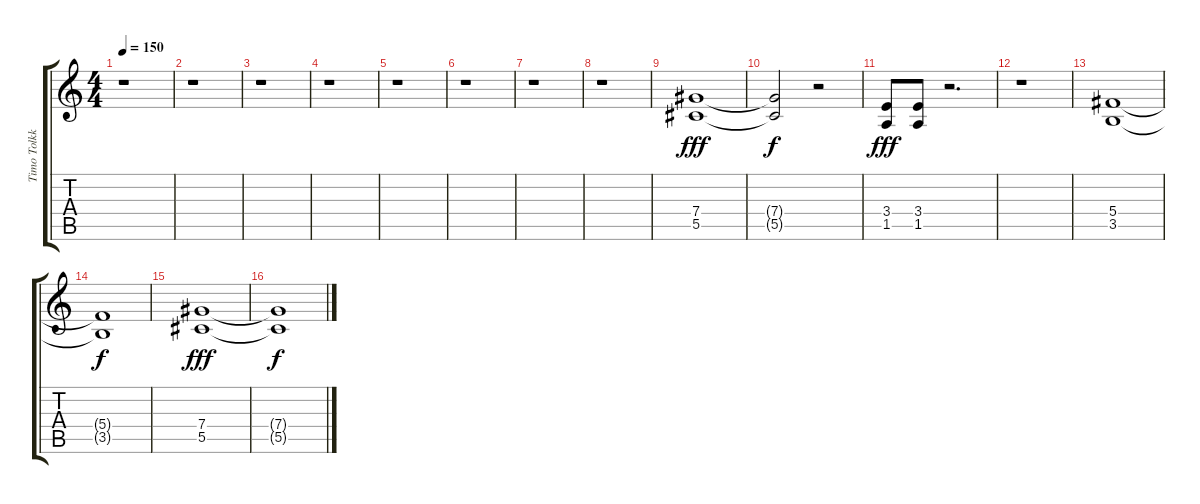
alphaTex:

\track ("Timo Tolkki" "Timo Tolkk") {instrument distortionguitar}
\staff {score tabs}
\tuning (Eb4 Bb3 Gb3 Db3 Ab2 Eb2) {hide}
\ts (4 4)
\tempo 150
\clef g2
\ks c
r.1{dy fff instrument distortionguitar} |
r.1 |
r.1 |
r.1 |
r.1 |
r.1 |
r.1 |
r.1 |
(7.4 5.5).1 |
(7.4{t} 5.5{t}).2{dy f} r.2 |
(3.4 1.5).8{dy fff} (3.4 1.5).8 r.2{d} |
r.1 |
(5.4 3.5).1 |
(5.4{t} 3.5{t}).1{dy f} |
(7.4 5.5).1{dy fff} |
(7.4{t} 5.5{t}).1{dy f}
